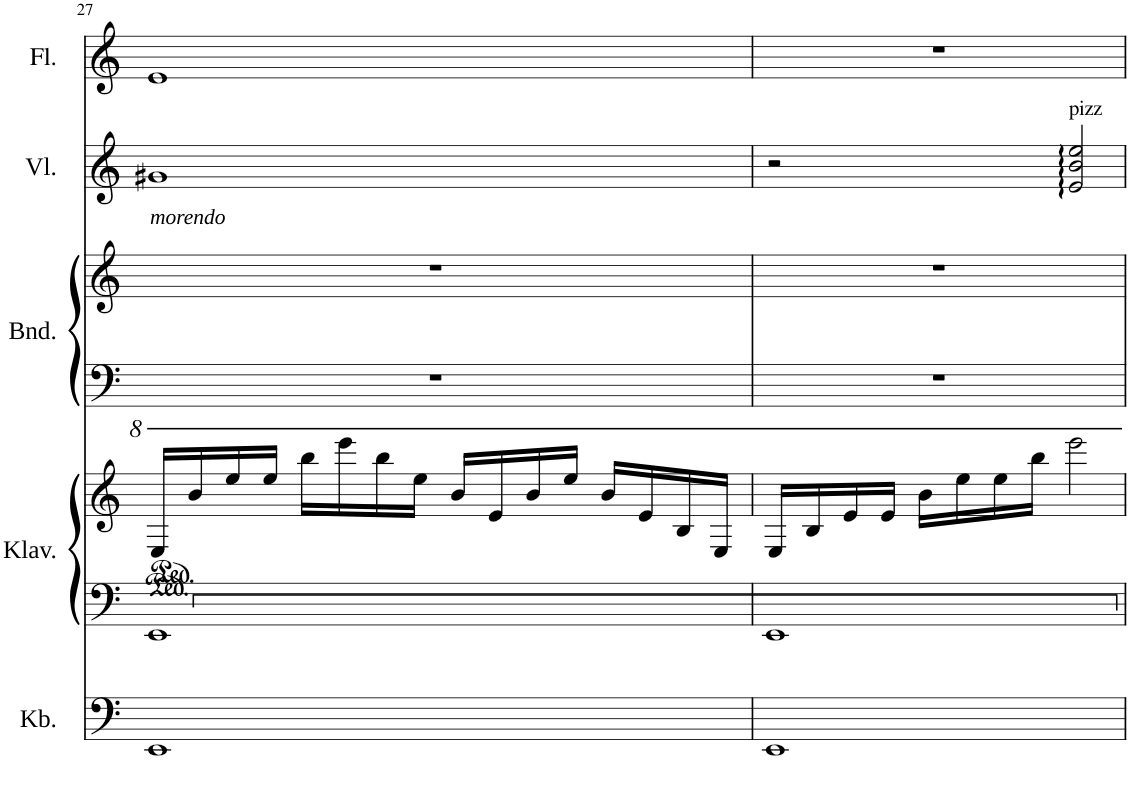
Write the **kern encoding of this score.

**kern	**kern	**kern	**kern	**kern	**kern	**kern
*part5	*part4	*part4	*part3	*part3	*part2	*part1
*staff7	*staff6	*staff5	*staff4	*staff3	*staff2	*staff1
*I"Kontrabass	*I"Klavier	*	*I"Bandoneon	*	*I"Violine	*I"Flöte
*I'Kb.	*I'Klav.	*	*I'Bnd.	*	*I'Vl.	*I'Fl.
!!LO:PB:g=z
*clefF4	*clefF4	*clefG2	*clefF4	*clefG2	*clefG2	*clefG2
*Trd7c12	*	*	*	*	*	*
*k[]	*k[]	*k[]	*k[]	*k[]	*k[]	*k[]
*M4/4	*M4/4	*M4/4	*M4/4	*M4/4	*M4/4	*M4/4
=27	=27	=27	=27	=27	=27	=27
!	!	!	!	!	!LO:TX:b:i:t=morendo	!
1EE	1EE	16e/LL	1r	1r	1g#X	1e
.	.	16bb/	.	.	.	.
.	.	16eee/	.	.	.	.
.	.	16eee/JJ	.	.	.	.
.	.	16bbb\LL	.	.	.	.
.	.	16eeee\	.	.	.	.
.	.	16bbb\	.	.	.	.
.	.	16eee\JJ	.	.	.	.
.	.	16bb/LL	.	.	.	.
.	.	16ee/	.	.	.	.
.	.	16bb/	.	.	.	.
.	.	16eee/JJ	.	.	.	.
.	.	16bb/LL	.	.	.	.
.	.	16ee/	.	.	.	.
.	.	16b/	.	.	.	.
.	.	16e/JJ	.	.	.	.
=28	=28	=28	=28	=28	=28	=28
1EE	1EE	16e/LL	1r	1r	2r	1r
.	.	16b/	.	.	.	.
.	.	16ee/	.	.	.	.
.	.	16ee/JJ	.	.	.	.
.	.	16bb\LL	.	.	.	.
.	.	16eee\	.	.	.	.
.	.	16eee\	.	.	.	.
.	.	16bbb\JJ	.	.	.	.
!	!	!	!	!	!LO:TX:a:t=pizz	!
.	.	2eeee\	.	.	2e/ 2b/ 2ee/	.
=	=	=	=	=	=	=
*-	*-	*-	*-	*-	*-	*-
